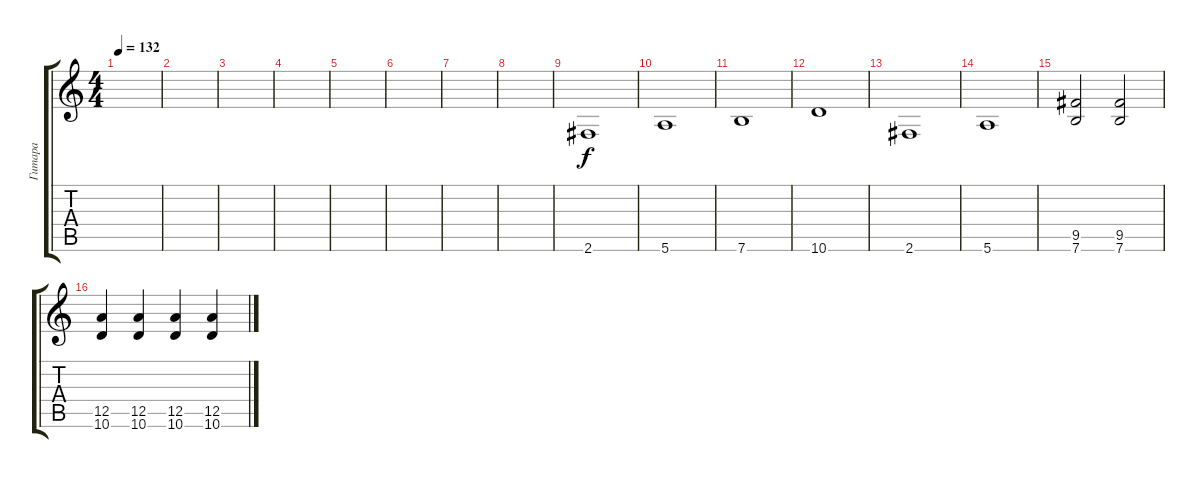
\track ("Гитара" "Гитара") {instrument distortionguitar}
\staff {score tabs}
\tuning (E4 B3 G3 D3 A2 E2) {hide}
\ts (4 4)
\tempo 132
\clef g2
\ks c
|
|
|
|
|
|
|
|
2.6.1{dy f} |
5.6.1 |
7.6.1 |
10.6.1 |
2.6.1 |
5.6.1 |
(9.5 7.6).2 (9.5 7.6).2 |
(12.5 10.6).4 (12.5 10.6).4 (12.5 10.6).4 (12.5 10.6).4
